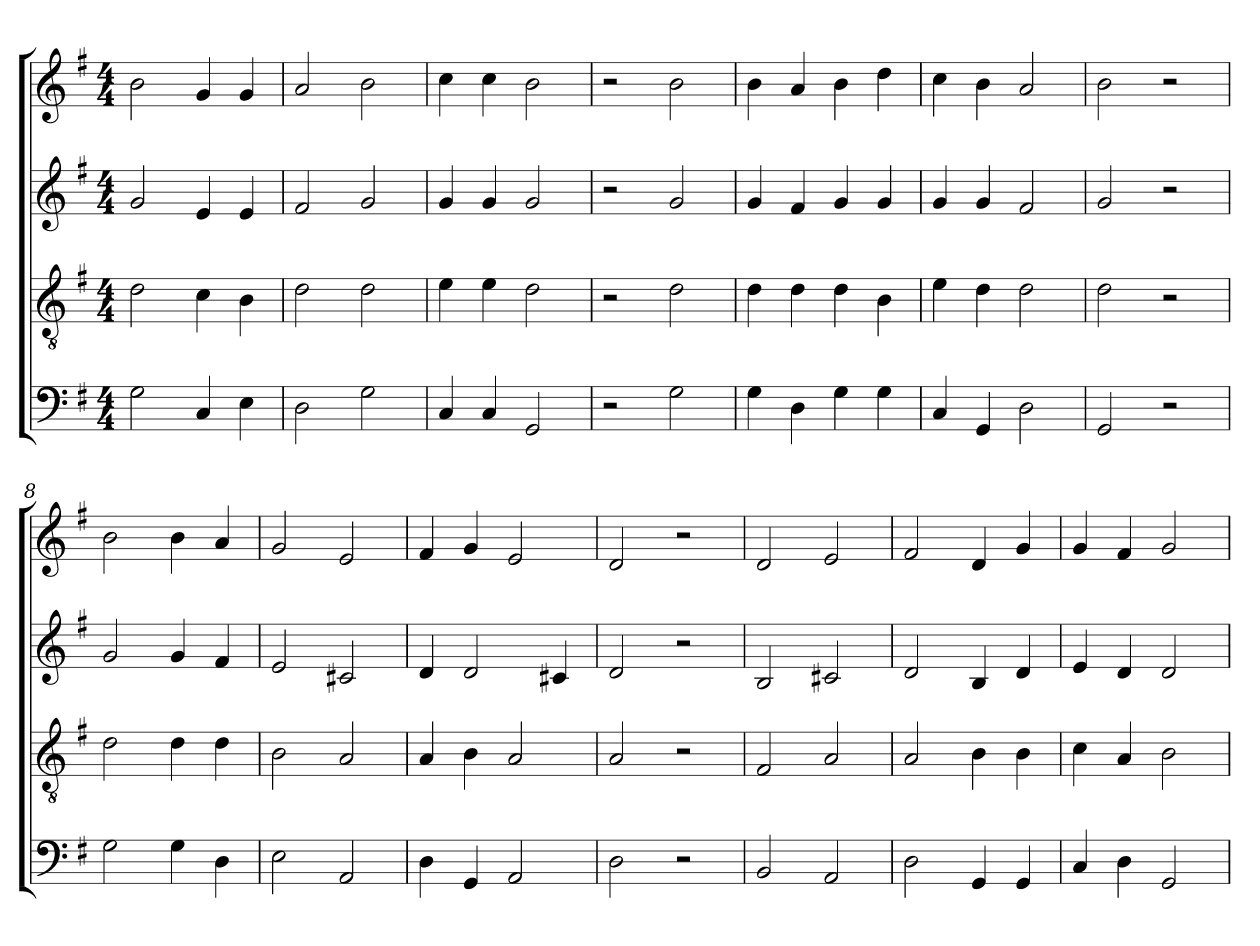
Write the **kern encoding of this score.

**kern	**kern	**kern	**kern
*part4	*part3	*part2	*part1
*staff4	*staff3	*staff2	*staff1
*clefF4	*clefGv2	*clefG2	*clefG2
*k[f#]	*k[f#]	*k[f#]	*k[f#]
*M4/4	*M4/4	*M4/4	*M4/4
=1	=1	=1	=1
2G	2d	2g	2b
4C	4c	4e	4g
4E	4B	4e	4g
=2	=2	=2	=2
2D	2d	2f#	2a
2G	2d	2g	2b
=3	=3	=3	=3
4C	4e	4g	4cc
4C	4e	4g	4cc
2GG	2d	2g	2b
=4	=4	=4	=4
2r	2r	2r	2r
2G	2d	2g	2b
=5	=5	=5	=5
4G	4d	4g	4b
4D	4d	4f#	4a
4G	4d	4g	4b
4G	4B	4g	4dd
=6	=6	=6	=6
4C	4e	4g	4cc
4GG	4d	4g	4b
2D	2d	2f#	2a
=7	=7	=7	=7
2GG	2d	2g	2b
2r	2r	2r	2r
=8	=8	=8	=8
2G	2d	2g	2b
4G	4d	4g	4b
4D	4d	4f#	4a
=9	=9	=9	=9
2E	2B	2e	2g
2AA	2A	2c#X	2e
=10	=10	=10	=10
4D	4A	4d	4f#
4GG	4B	2d	4g
2AA	2A	.	2e
.	.	4c#X	.
=11	=11	=11	=11
2D	2A	2d	2d
2r	2r	2r	2r
=12	=12	=12	=12
2BB	2F#	2B	2d
2AA	2A	2c#X	2e
=13	=13	=13	=13
2D	2A	2d	2f#
4GG	4B	4B	4d
4GG	4B	4d	4g
=14	=14	=14	=14
4C	4c	4e	4g
4D	4A	4d	4f#
2GG	2B	2d	2g
=	=	=	=
*-	*-	*-	*-
